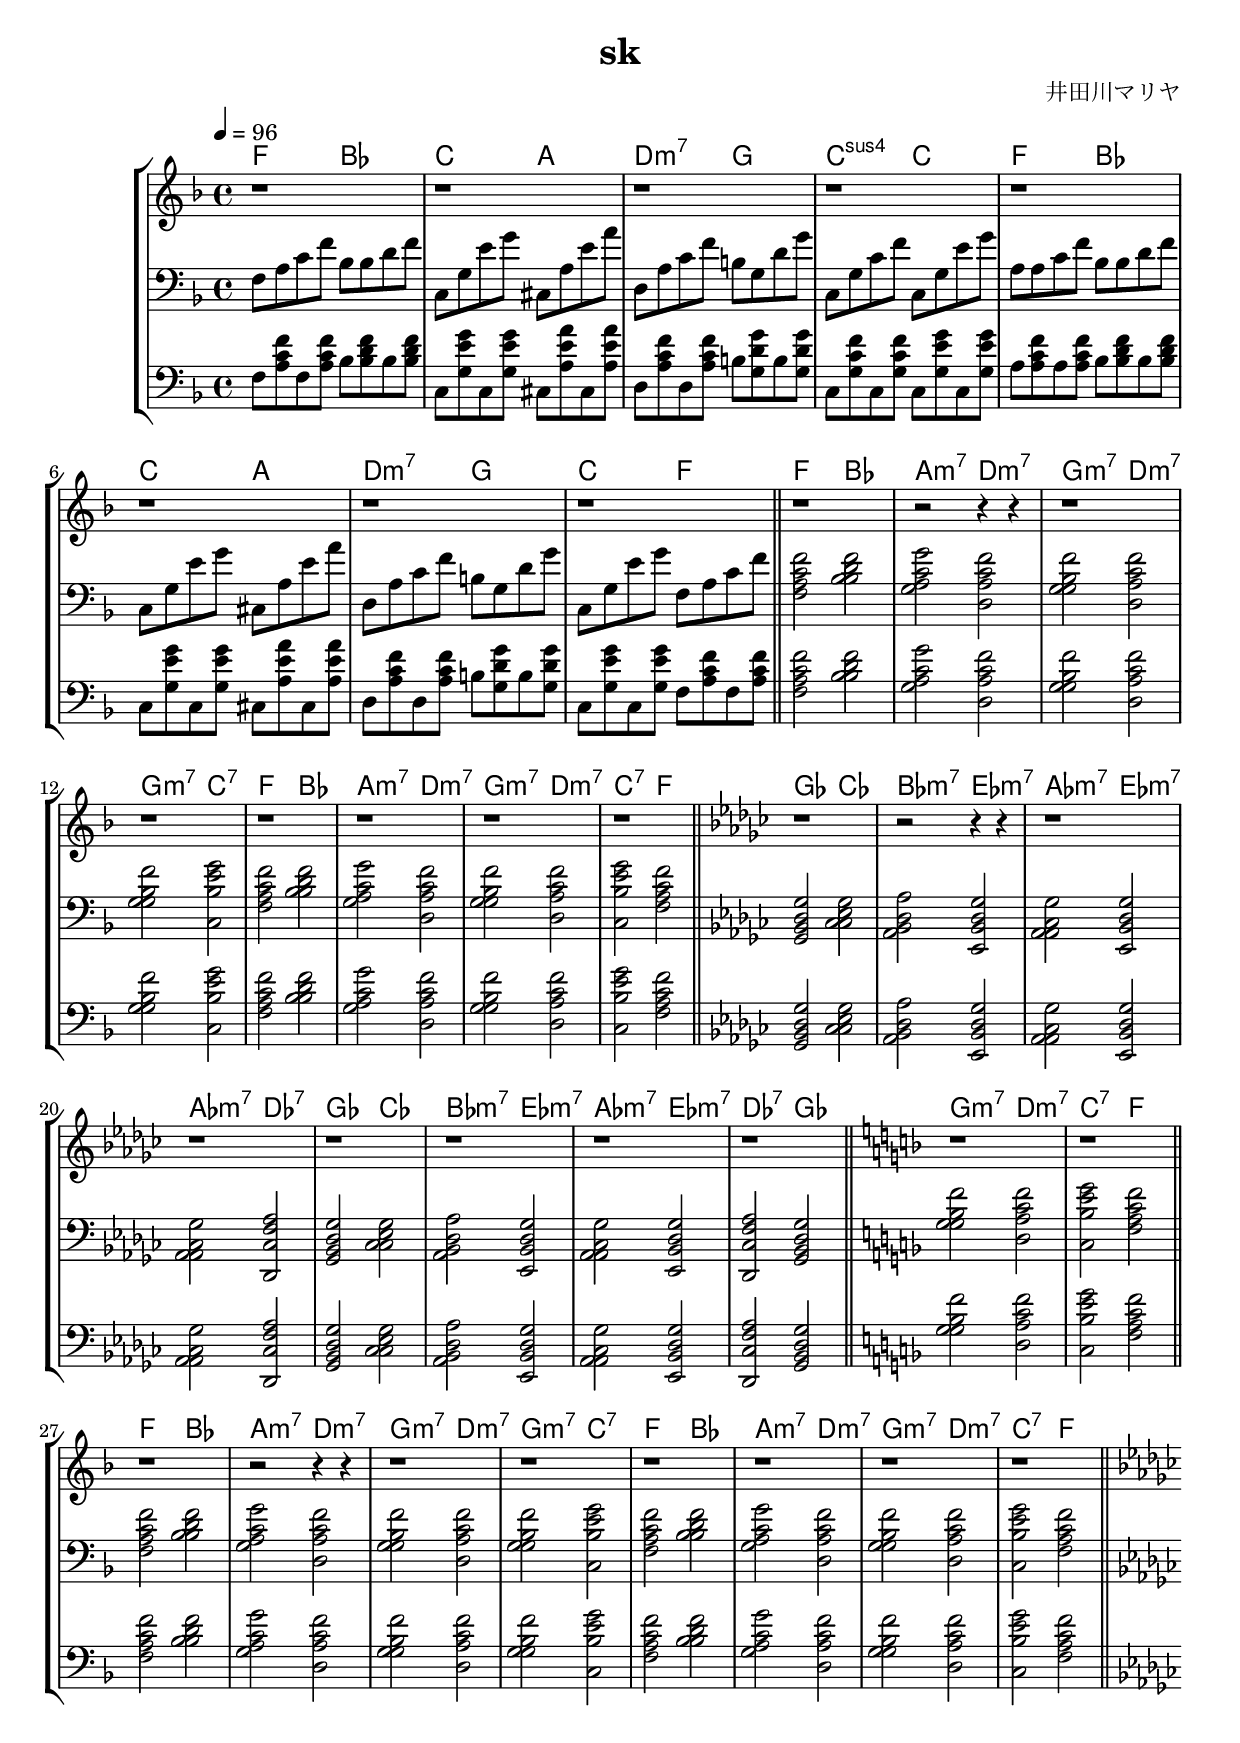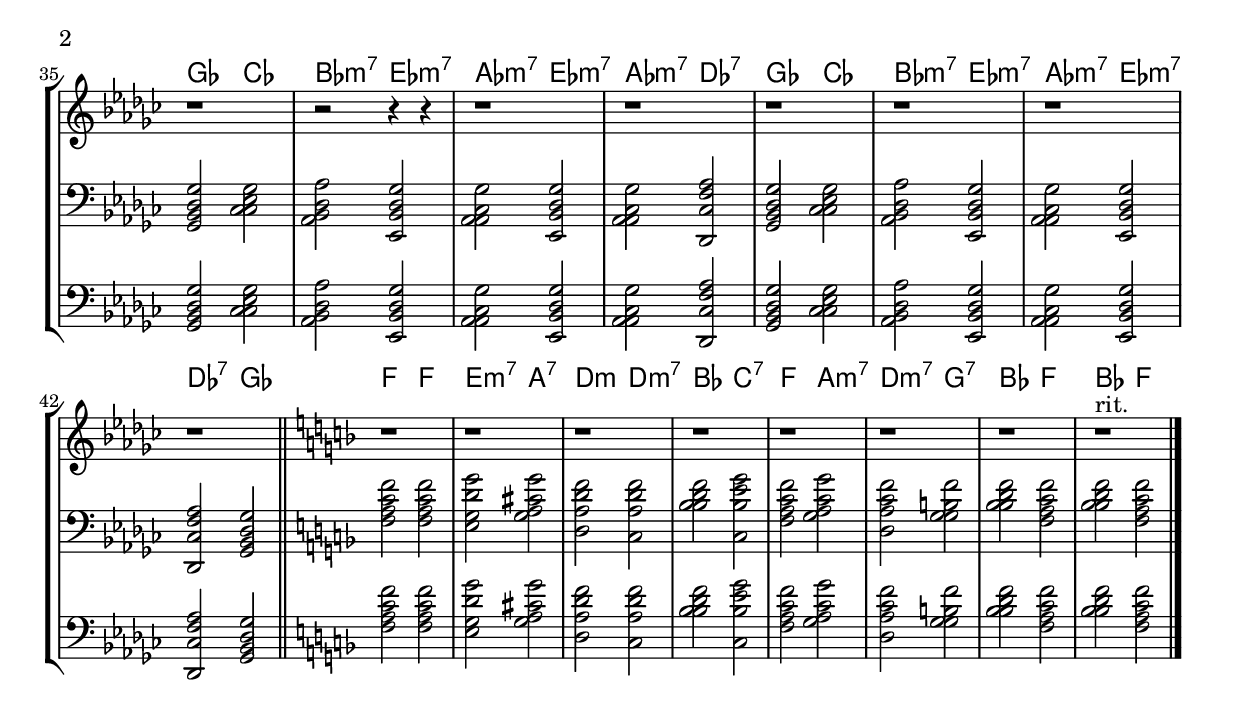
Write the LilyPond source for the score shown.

\version "2.12.1"

\header {
	title = \markup {sk}
	composer = \markup \center-column {井田川マリヤ}
}

harmony = \chordmode {
	f2 bes c a d:min7 g c:sus4 c f bes c a d:min7 g c f 

	f bes a:min7 d:min7 g:min7 d:min7 g:min7 c:7 f bes a:min7 d:min7 g:min7 d:min7 c:7 f 

	ges ces bes:min7 es:min7 as:min7 es:min7 as:min7 des:7 ges ces bes:min7 es:min7 as:min7 es:min7 des:7 ges 

	g:min7 d:min7 c:7 f 

	f bes a:min7 d:min7 g:min7 d:min7 g:min7 c:7 f bes a:min7 d:min7 g:min7 d:min7 c:7 f 

	ges ces bes:min7 es:min7 as:min7 es:min7 as:min7 des:7 ges ces bes:min7 es:min7 as:min7 es:min7 des:7 ges 

	f f e:min7 a:7 d:m d:min7 bes c:7 f a:min7 d:min7 g:7 bes f bes f 
}

melody = {
	\key f \major
	\tempo 4 = 96
	r1 | r1 | r1 | r1 | r1 | r1 | r1 | r1   
	\set Staff.midiInstrument = #"mmi0.48"
	 r1 
	r2  r4  	r4 r1 r1 r1 r1 r1 r1 	\set Staff.midiInstrument = #"mmi0.48"
		\key ges \major
 r1 
	r2  r4  	r4 r1 r1 r1 r1 r1 r1 	\key f \major
	r1 | r1   
	\set Staff.midiInstrument = #"mmi0.48"
	 r1 
	r2  r4  	r4 r1 r1 r1 r1 r1 r1 	\set Staff.midiInstrument = #"mmi0.48"
		\key ges \major
 r1 
	r2  r4  	r4 r1 r1 r1 r1 r1 r1 	\key f \major
	r1 | r1 | r1 | r1 | r1 | r1 | r1 | r1^"rit." \bar "|."
}

words = \lyricmode {
	
	
	
	
	
	
	
}

tempochange = {
	\tempo 4 = 96
	r1 | r1 | r1 | r1 | r1 | r1 | r1 | r1 \bar "||"
	\tempo 4 = 96
	r1 | r1 | r1 | r1 | r1 | r1 | r1 | r1 \bar "||"
	\tempo 4 = 96
	r1 | r1 | r1 | r1 | r1 | r1 | r1 | r1 \bar "||"
	\tempo 4 = 96
	r1 | r1 \bar "||"
	\tempo 4 = 96
	r1 | r1 | r1 | r1 | r1 | r1 | r1 | r1 \bar "||"
	\tempo 4 = 96
	r1 | r1 | r1 | r1 | r1 | r1 | r1 | r1 \bar "||"
	\tempo 4 = 96
	r1 | r1 | r1 | r1 | r1 | r1 | r1 | \tempo 4 = 72 r2 \tempo 4 = 64 r2 \bar "|."
}

mainacc = {
	\clef bass
	\set Staff.midiInstrument = #"Bright Acoustic"
	\key f \major
	\tempo 4 = 96
	f8 a8 c'8 f'8
	bes8 bes8 d'8 f'8
	c8 g8 e'8 g'8
	cis8 a8 e'8 a'8
	d8 a8 c'8 f'8
	b8 g8 d'8 g'8
	c8 g8 c'8 f'8
	c8 g8 e'8 g'8
	a8 a8 c'8 f'8
	bes8 bes8 d'8 f'8
	c8 g8 e'8 g'8
	cis8 a8 e'8 a'8
	d8 a8 c'8 f'8
	b8 g8 d'8 g'8
	c8 g8 e'8 g'8
	f8 a8 c'8 f'8
	\bar "||"

	\set Staff.midiInstrument = #"Bright Acoustic"
	<f a c' f'>2
	<bes bes d' f'>2
	<a g c' g'>2
	<d a c' f'>2
	<g g bes f'>2
	<d a c' f'>2
	<g g bes f'>2
	<c bes e' g'>2
	<f a c' f'>2
	<bes bes d' f'>2
	<a g c' g'>2
	<d a c' f'>2
	<g g bes f'>2
	<d a c' f'>2
	<c bes e' g'>2
	<f a c' f'>2
	\bar "||"

	\set Staff.midiInstrument = #"Bright Acoustic"
	\key ges \major
	<ges, bes, des ges>2
	<ces ces es ges>2
	<bes, as, des as>2
	<es, bes, des ges>2
	<as, as, ces ges>2
	<es, bes, des ges>2
	<as, as, ces ges>2
	<des, ces f as>2
	<ges, bes, des ges>2
	<ces ces es ges>2
	<bes, as, des as>2
	<es, bes, des ges>2
	<as, as, ces ges>2
	<es, bes, des ges>2
	<des, ces f as>2
	<ges, bes, des ges>2
	\bar "||"

	\set Staff.midiInstrument = #"Bright Acoustic"
	\key f \major
	<g g bes f'>2
	<d a c' f'>2
	<c bes e' g'>2
	<f a c' f'>2
	\bar "||"

	\set Staff.midiInstrument = #"Bright Acoustic"
	<f a c' f'>2
	<bes bes d' f'>2
	<a g c' g'>2
	<d a c' f'>2
	<g g bes f'>2
	<d a c' f'>2
	<g g bes f'>2
	<c bes e' g'>2
	<f a c' f'>2
	<bes bes d' f'>2
	<a g c' g'>2
	<d a c' f'>2
	<g g bes f'>2
	<d a c' f'>2
	<c bes e' g'>2
	<f a c' f'>2
	\bar "||"

	\set Staff.midiInstrument = #"Bright Acoustic"
	\key ges \major
	<ges, bes, des ges>2
	<ces ces es ges>2
	<bes, as, des as>2
	<es, bes, des ges>2
	<as, as, ces ges>2
	<es, bes, des ges>2
	<as, as, ces ges>2
	<des, ces f as>2
	<ges, bes, des ges>2
	<ces ces es ges>2
	<bes, as, des as>2
	<es, bes, des ges>2
	<as, as, ces ges>2
	<es, bes, des ges>2
	<des, ces f as>2
	<ges, bes, des ges>2
	\bar "||"

	\set Staff.midiInstrument = #"Bright Acoustic"
	\key f \major
	<f a c' f'>2
	<f a c' f'>2
	<e g d' g'>2
	<a g cis' g'>2
	<d a d' f'>2
	<c a d' f'>2
	<bes bes d' f'>2
	<c bes e' g'>2
	<f a c' f'>2
	<a g c' g'>2
	<d a c' f'>2
	<g g b f'>2
	<bes bes d' f'>2
	<f a c' f'>2
	<bes bes d' f'>2
	<f a c' f'>2
	\bar "|."
}

subacc = {
	\clef bass
	\set Staff.midiInstrument = #"Violin"
	\key f \major
	\tempo 4 = 96
	f8 <a c' f'> f <a c' f'>
	bes8 <bes d' f'> bes <bes d' f'>
	c8 <g e' g'> c <g e' g'>
	cis8 <a e' a'> cis <a e' a'>
	d8 <a c' f'> d <a c' f'>
	b8 <g d' g'> b <g d' g'>
	c8 <g c' f'> c <g c' f'>
	c8 <g e' g'> c <g e' g'>
	a8 <a c' f'> a <a c' f'>
	bes8 <bes d' f'> bes <bes d' f'>
	c8 <g e' g'> c <g e' g'>
	cis8 <a e' a'> cis <a e' a'>
	d8 <a c' f'> d <a c' f'>
	b8 <g d' g'> b <g d' g'>
	c8 <g e' g'> c <g e' g'>
	f8 <a c' f'> f <a c' f'>
	\bar "||"

	\set Staff.midiInstrument = #"Violin"
	<f a c' f'>2
	<bes bes d' f'>2
	<a g c' g'>2
	<d a c' f'>2
	<g g bes f'>2
	<d a c' f'>2
	<g g bes f'>2
	<c bes e' g'>2
	<f a c' f'>2
	<bes bes d' f'>2
	<a g c' g'>2
	<d a c' f'>2
	<g g bes f'>2
	<d a c' f'>2
	<c bes e' g'>2
	<f a c' f'>2
	\bar "||"

	\set Staff.midiInstrument = #"Violin"
	\key ges \major
	<ges, bes, des ges>2
	<ces ces es ges>2
	<bes, as, des as>2
	<es, bes, des ges>2
	<as, as, ces ges>2
	<es, bes, des ges>2
	<as, as, ces ges>2
	<des, ces f as>2
	<ges, bes, des ges>2
	<ces ces es ges>2
	<bes, as, des as>2
	<es, bes, des ges>2
	<as, as, ces ges>2
	<es, bes, des ges>2
	<des, ces f as>2
	<ges, bes, des ges>2
	\bar "||"

	\set Staff.midiInstrument = #"Violin"
	\key f \major
	<g g bes f'>2
	<d a c' f'>2
	<c bes e' g'>2
	<f a c' f'>2
	\bar "||"

	\set Staff.midiInstrument = #"Violin"
	<f a c' f'>2
	<bes bes d' f'>2
	<a g c' g'>2
	<d a c' f'>2
	<g g bes f'>2
	<d a c' f'>2
	<g g bes f'>2
	<c bes e' g'>2
	<f a c' f'>2
	<bes bes d' f'>2
	<a g c' g'>2
	<d a c' f'>2
	<g g bes f'>2
	<d a c' f'>2
	<c bes e' g'>2
	<f a c' f'>2
	\bar "||"

	\set Staff.midiInstrument = #"Violin"
	\key ges \major
	<ges, bes, des ges>2
	<ces ces es ges>2
	<bes, as, des as>2
	<es, bes, des ges>2
	<as, as, ces ges>2
	<es, bes, des ges>2
	<as, as, ces ges>2
	<des, ces f as>2
	<ges, bes, des ges>2
	<ces ces es ges>2
	<bes, as, des as>2
	<es, bes, des ges>2
	<as, as, ces ges>2
	<es, bes, des ges>2
	<des, ces f as>2
	<ges, bes, des ges>2
	\bar "||"

	\set Staff.midiInstrument = #"Violin"
	\key f \major
	<f a c' f'>2
	<f a c' f'>2
	<e g d' g'>2
	<a g cis' g'>2
	<d a d' f'>2
	<c a d' f'>2
	<bes bes d' f'>2
	<c bes e' g'>2
	<f a c' f'>2
	<a g c' g'>2
	<d a c' f'>2
	<g g b f'>2
	<bes bes d' f'>2
	<f a c' f'>2
	<bes bes d' f'>2
	<f a c' f'>2
	\bar "|."
}

percA = {
	\drummode {
	cymr4 cymr4 cymr4 cymr4  |cymr4 cymr8 cymr16 cymr16 cymr4 cymr4  |cymr4 cymr4 cymr4 cymr4  |cymr4 cymr2.  |cymr4 cymr4 cymr4 cymr4  |cymr4 cymr8 cymr16 cymr16 cymr4 cymr4  |cymr4 cymr4 cymr4 cymr4  |cymr4 cymr2.  \bar "||"
	cymr4 cymr4 cymr4 cymr4  |cymr4 cymr8 cymr16 cymr16 cymr4 cymr4  |cymr4 cymr4 cymr4 cymr4  |cymr4 cymr2.  |cymr4 cymr4 cymr4 cymr4  |cymr4 cymr8 cymr16 cymr16 cymr4 cymr4  |cymr4 cymr4 cymr4 cymr4  |cymr4 cymr2.  \bar "||"
	hh4 hh4 hh4 hh4  |hh4 hh4 hh4 hh4  |hh4 hh4 hh4 hh4  |hh4 hh4 hh4 hh4  |hh4 hh4 hh4 hh4  |hh4 hh4 hh4 hh4  |hh4 hh4 hh4 hh4  |hh4 hh4 hh4 hh4  \bar "||"
	hh4 hh4 hh4 hh4  |hh4 hh4 hh4 hh4  \bar "||"
	hh4 hh4 hh4 hh4  |hh4 hh4 hh4 hh4  |hh4 hh4 hh4 hh4  |hh4 hh4 hh4 hh4  |hh4 hh4 hh4 hh4  |hh4 hh4 hh4 hh4  |hh4 hh4 hh4 hh4  |hh4 hh4 hh4 hh4  \bar "||"
	hh4 hh4 hh4 hh4  |hh4 hh4 hh4 hh4  |hh4 hh4 hh4 hh4  |hh4 hh4 hh4 hh4  |hh4 hh4 hh4 hh4  |hh4 hh4 hh4 hh4  |hh4 hh4 hh4 hh4  |hh4 hh4 hh4 hh4  \bar "||"
	cymr4 cymr4 cymr4 cymr4  |cymr4 cymr8 cymr16 cymr16 cymr4 cymr4  |cymr4 cymr4 cymr4 cymr4  |cymr4 cymr2.  |cymr4 cymr4 cymr4 cymr4  |cymr4 cymr8 cymr16 cymr16 cymr4 cymr4  |cymr4 cymr4 cymr4 cymr4  |cymr4 cymr2.  \bar "|."
	}
}

percB = {
	\drummode {
	r2 sn2  |r2 sn2  |r2 sn2  |r8 sn8 sn2.  |r2 sn2  |r2 sn2  |r2 sn2  |r8 sn8 sn2.  \bar "||"
	r2 sn2  |r2 sn2  |r2 sn2  |r8 sn8 sn2.  |r2 sn2  |r2 sn2  |r2 sn2  |r8 sn8 sn2.  \bar "||"
	r8 ss4 ss4 ss4 ss8  |r8 ss4 ss8 ss8. ss8. ss8  |r8 ss4 ss4 ss4 ss8  |r8 ss4 ss8 ss8. ss8. ss8  |r8 ss4 ss4 ss4 ss8  |r8 ss4 ss8 ss8. ss8. ss8  |r8 ss4 ss4 ss4 ss8  |r8 ss4 ss8 ss8. ss8. ss8  \bar "||"
	r8 ss4 ss4 ss4 ss8  |r8 ss4 ss8 ss8. ss8. ss8  \bar "||"
	r8 ss4 ss4 ss4 ss8  |r8 ss4 ss8 ss8. ss8. ss8  |r8 ss4 ss4 ss4 ss8  |r8 ss4 ss8 ss8. ss8. ss8  |r8 ss4 ss4 ss4 ss8  |r8 ss4 ss8 ss8. ss8. ss8  |r8 ss4 ss4 ss4 ss8  |r8 ss4 ss8 ss8. ss8. ss8  \bar "||"
	r8 ss4 ss4 ss4 ss8  |r8 ss4 ss8 ss8. ss8. ss8  |r8 ss4 ss4 ss4 ss8  |r8 ss4 ss8 ss8. ss8. ss8  |r8 ss4 ss4 ss4 ss8  |r8 ss4 ss8 ss8. ss8. ss8  |r8 ss4 ss4 ss4 ss8  |r8 ss4 ss8 ss8. ss8. ss8  \bar "||"
	r2 sn2  |r2 sn2  |r2 sn2  |r8 sn8 sn2.  |r2 sn2  |r2 sn2  |r2 sn2  |r8 sn8 sn2.  \bar "|."
	}
}

percC = {
	\drummode {
	bd2. r8 bd8  |bd2. r8 bd8  |bd2. r8 bd8  |bd4. bd8 bd4. bd8  |bd2. r8 bd8  |bd2. r8 bd8  |bd2. r8 bd8  |bd2 r8 bd4.  \bar "||"
	bd2. r8 bd8  |bd2. r8 bd8  |bd2. r8 bd8  |bd4. bd8 bd4. bd8  |bd2. r8 bd8  |bd2. r8 bd8  |bd2. r8 bd8  |bd2 r8 bd4.  \bar "||"
	r8 hhp4 hhp4 hhp4 hhp8  |r8 hhp4 hhp4 hhp4 hhp8  |r8 hhp4 hhp4 hhp4 hhp8  |r8 hhp4 hhp4 hhp4 hhp8  |r8 hhp4 hhp4 hhp4 hhp8  |r8 hhp4 hhp4 hhp4 hhp8  |r8 hhp4 hhp4 hhp4 hhp8  |r8 hhp4 hhp4 hhp4 hhp8  \bar "||"
	r8 hhp4 hhp4 hhp4 hhp8  |r8 hhp4 hhp4 hhp4 hhp8  \bar "||"
	r8 hhp4 hhp4 hhp4 hhp8  |r8 hhp4 hhp4 hhp4 hhp8  |r8 hhp4 hhp4 hhp4 hhp8  |r8 hhp4 hhp4 hhp4 hhp8  |r8 hhp4 hhp4 hhp4 hhp8  |r8 hhp4 hhp4 hhp4 hhp8  |r8 hhp4 hhp4 hhp4 hhp8  |r8 hhp4 hhp4 hhp4 hhp8  \bar "||"
	r8 hhp4 hhp4 hhp4 hhp8  |r8 hhp4 hhp4 hhp4 hhp8  |r8 hhp4 hhp4 hhp4 hhp8  |r8 hhp4 hhp4 hhp4 hhp8  |r8 hhp4 hhp4 hhp4 hhp8  |r8 hhp4 hhp4 hhp4 hhp8  |r8 hhp4 hhp4 hhp4 hhp8  |r8 hhp4 hhp4 hhp4 hhp8  \bar "||"
	bd2. r8 bd8  |bd2. r8 bd8  |bd2. r8 bd8  |bd4. bd8 bd4. bd8  |bd2. r8 bd8  |bd2. r8 bd8  |bd2. r8 bd8  |bd2 r8 bd4.  \bar "|."
	}
}

percD = {
	\drummode {
	r1 |r1 |r1 |r2 r8 tommh8 tommh4  |r1 |r1 |r1 |r8. tommh8. tommh2 r8  \bar "||"
	r1 |r1 |r1 |r2 r8 tommh8 tommh4  |r1 |r1 |r1 |r8. tommh8. tommh2 r8  \bar "||"
	bd2 bd4. r16 bd16  |bd4 bd4 bd4 bd8. bd16  |bd2 bd4. r16 bd16  |bd4 bd4 bd4 bd8. bd16  |bd2 bd4. r16 bd16  |bd4 bd4 bd4 bd8. bd16  |bd2 bd4. r16 bd16  |bd4 bd4 bd4 bd8. bd16  \bar "||"
	bd2 bd4. r16 bd16  |bd4 bd4 bd4 bd8. bd16  \bar "||"
	bd2 bd4. r16 bd16  |bd4 bd4 bd4 bd8. bd16  |bd2 bd4. r16 bd16  |bd4 bd4 bd4 bd8. bd16  |bd2 bd4. r16 bd16  |bd4 bd4 bd4 bd8. bd16  |bd2 bd4. r16 bd16  |bd4 bd4 bd4 bd8. bd16  \bar "||"
	bd2 bd4. r16 bd16  |bd4 bd4 bd4 bd8. bd16  |bd2 bd4. r16 bd16  |bd4 bd4 bd4 bd8. bd16  |bd2 bd4. r16 bd16  |bd4 bd4 bd4 bd8. bd16  |bd2 bd4. r16 bd16  |bd4 bd4 bd4 bd8. bd16  \bar "||"
	r1 |r1 |r1 |r2 r8 tommh8 tommh4  |r1 |r1 |r1 |r8. tommh8. tommh2 r8  \bar "|."
	}
}

percE = {
	\drummode {
	r1 |r1 |r1 |r2. r8 toml8  |r1 |r1 |r1 |r2. toml8 toml8  \bar "||"
	r1 |r1 |r1 |r2. r8 toml8  |r1 |r1 |r1 |r2. toml8 toml8  \bar "||"
	r1 | r1 | r1 | r1 | r1 | r1 | r1 | r1 \bar "||"
	r1 | r1 \bar "||"
	r1 | r1 | r1 | r1 | r1 | r1 | r1 | r1 \bar "||"
	r1 | r1 | r1 | r1 | r1 | r1 | r1 | r1 \bar "||"
	r1 |r1 |r1 |r2. r8 toml8  |r1 |r1 |r1 |r2. toml8 toml8  \bar "|."
	}
}

percF = {
	\drummode {
	r1 |r1 |r1 |r1 |r1 |r1 |r1 |hho1  \bar "||"
	r1 |r1 |r1 |r1 |r1 |r1 |r1 |hho1  \bar "||"
	r1 | r1 | r1 | r1 | r1 | r1 | r1 | r1 \bar "||"
	r1 | r1 \bar "||"
	r1 | r1 | r1 | r1 | r1 | r1 | r1 | r1 \bar "||"
	r1 | r1 | r1 | r1 | r1 | r1 | r1 | r1 \bar "||"
	r1 |r1 |r1 |r1 |r1 |r1 |r1 |hho1  \bar "|."
	}
}

\score {
	<<
		\new StaffGroup <<
			\new ChordNames {\harmony}
			\new Voice = "melody" {\melody}
			\new Lyrics \lyricsto "melody" \words
			\new Staff = "mainacc" {\mainacc}
			\new Staff = "subacc" {\subacc}
		>>
	>>
	\layout { }
}
